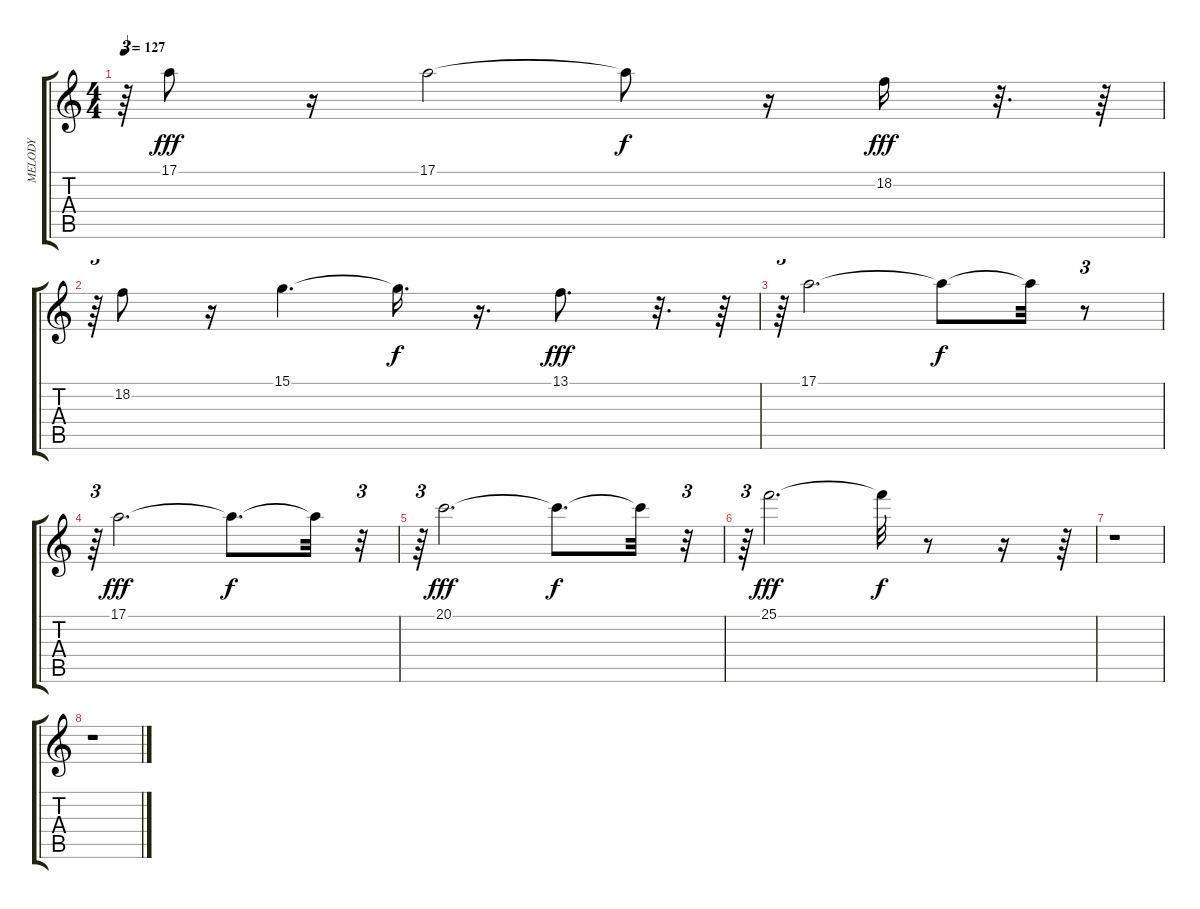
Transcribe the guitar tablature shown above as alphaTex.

\track ("MELODY" "MELODY") {instrument vibraphone}
\staff {score tabs}
\tuning (E4 B3 G3 D3 A2 E2) {hide}
\ts (4 4)
\tempo 127
\clef g2
\ks c
r.64{tu (3 2) dy fff} 17.1.8 r.16 17.1.2 17.1{t}.8{dy f} r.16 18.2.16{dy fff} r.32{d} r.64 |
r.64{tu (3 2)} 18.2.8 r.16 15.1.4{d} 15.1{t}.16{d dy f} r.16{d} 13.1.8{d dy fff} r.32{d} r.64 |
r.64{tu (3 2)} 17.1.2{d} 17.1{t}.8{dy f} 17.1{t}.32 r.8{tu (3 2)} |
r.64{tu (3 2)} 17.1.2{d dy fff} 17.1{t}.8{d dy f} 17.1{t}.32 r.32{tu (3 2)} |
r.64{tu (3 2)} 20.1.2{d dy fff} 20.1{t}.8{d dy f} 20.1{t}.32 r.32{tu (3 2)} |
r.64{tu (3 2)} 25.1.2{d dy fff} 25.1{t}.32{dy f} r.8 r.16 r.64 |
r.1 |
r.1
